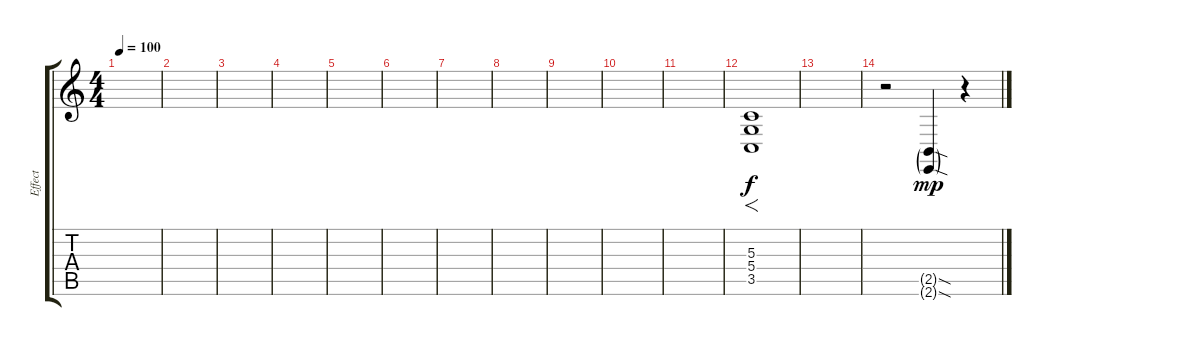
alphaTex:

\track ("Effect" "Effect") {instrument recorder}
\staff {score tabs}
\tuning (E4 B3 G3 D3 A2 D2) {hide}
\ts (4 4)
\tempo 100
\clef g2
\ks c
|
|
|
|
|
|
|
|
|
|
|
(5.3 5.4 3.5).1{f volume 16 instrument distortionguitar} |
|
r.2 (2.5{sod g} 2.6{sod g}).4{dy mp instrument lead2sawtooth} r.4
